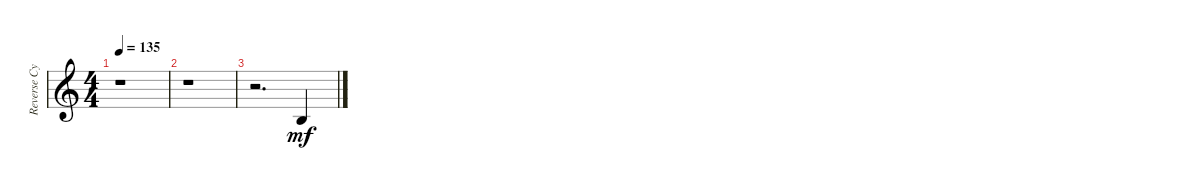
\track ("Reverse Cymbal" "Reverse Cy") {instrument reversecymbal}
\staff {score}
\tuning (E4 B3 G3 D3 A2 E2 B1) {hide}
\ts (4 4)
\tempo 135
\clef g2
\ks c
r.1{dy mf} |
r.1 |
r.2{d} 0.2.4
